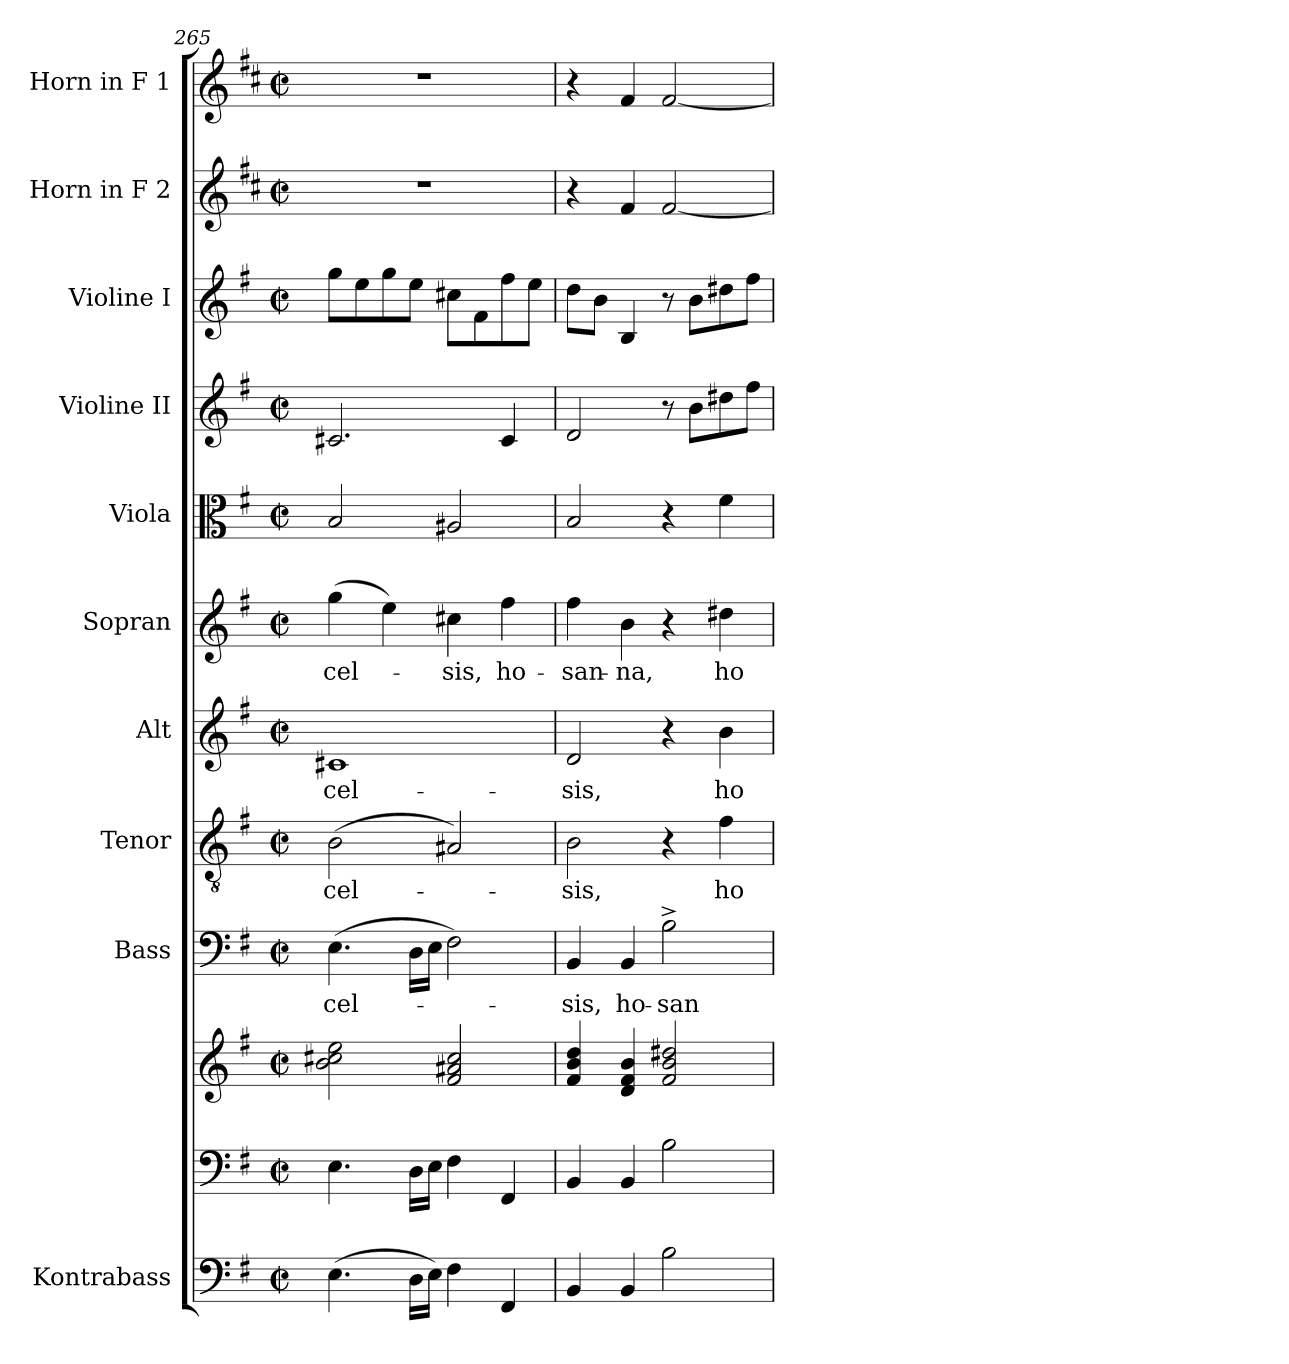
**kern	**kern	**kern	**kern	**text	**kern	**text	**kern	**text	**kern	**text	**kern	**kern	**kern	**kern	**kern
*part11	*part10	*part10	*part9	*part9	*part8	*part8	*part7	*part7	*part6	*part6	*part5	*part4	*part3	*part2	*part1
*staff12	*staff11	*staff10	*staff9	*staff9	*staff8	*staff8	*staff7	*staff7	*staff6	*staff6	*staff5	*staff4	*staff3	*staff2	*staff1
*I"Kontrabass	*	*	*I"Bass	*	*I"Tenor	*	*I"Alt	*	*I"Sopran	*	*I"Viola	*I"Violine II	*I"Violine I	*I"Horn in F 2	*I"Horn in F 1
*I'Kb.	*	*	*I'B.	*	*I'T.	*	*I'A.	*	*I'S.	*	*I'Vla.	*I'Vl. II	*I'Vl. I	*	*
!!LO:PB:g=z
*clefF4	*clefF4	*clefG2	*clefF4	*	*clefGv2	*	*clefG2	*	*clefG2	*	*clefC3	*clefG2	*clefG2	*clefG2	*clefG2
*ITrd7c12	*	*	*	*	*	*	*	*	*	*	*	*	*	*ITrd4c7	*ITrd4c7
*k[f#]	*k[f#]	*k[f#]	*k[f#]	*	*k[f#]	*	*k[f#]	*	*k[f#]	*	*k[f#]	*k[f#]	*k[f#]	*k[f#]	*k[f#]
*G:	*G:	*G:	*G:	*	*G:	*	*G:	*	*G:	*	*G:	*G:	*G:	*G:	*G:
*M2/2	*M2/2	*M2/2	*M2/2	*	*M2/2	*	*M2/2	*	*M2/2	*	*M2/2	*M2/2	*M2/2	*M2/2	*M2/2
*met(c|)	*met(c|)	*met(c|)	*met(c|)	*	*met(c|)	*	*met(c|)	*	*met(c|)	*	*met(c|)	*met(c|)	*met(c|)	*met(c|)	*met(c|)
=265	=265	=265	=265	=265	=265	=265	=265	=265	=265	=265	=265	=265	=265	=265	=265
!	!	!	!	!LO:LY:b	!	!LO:LY:b	!	!LO:LY:b	!	!LO:LY:b	!	!	!	!	!
(>4.EE\	4.E\	2b\ 2cc#X\ 2ee\	(>4.E\	-cel-	(>2B\	-cel-	1c#X	-cel-	(>4gg\	-cel-	2B/	2.c#X/	8gg\L	1r	1r
.	.	.	.	.	.	.	.	.	.	.	.	.	8ee\	.	.
.	.	.	.	.	.	.	.	.	4ee\)	.	.	.	8gg\	.	.
16DD\LL	16D\LL	.	16D\LL	.	.	.	.	.	.	.	.	.	8ee\J	.	.
16EE\JJ)	16E\JJ	.	16E\JJ	.	.	.	.	.	.	.	.	.	.	.	.
!	!	!	!	!	!	!	!	!	!	!LO:LY:b	!	!	!	!	!
4FF#\	4F#\	2f#/ 2a#X/ 2cc#/	2F#\)	.	2A#X/)	.	.	.	4cc#X\	-sis,	2A#X/	.	8cc#X\L	.	.
.	.	.	.	.	.	.	.	.	.	.	.	.	8f#\	.	.
!	!	!	!	!	!	!	!	!	!	!LO:LY:b	!	!	!	!	!
4FFF#/	4FF#/	.	.	.	.	.	.	.	4ff#\	ho-	.	4c#/	8ff#\	.	.
.	.	.	.	.	.	.	.	.	.	.	.	.	8ee\J	.	.
=266	=266	=266	=266	=266	=266	=266	=266	=266	=266	=266	=266	=266	=266	=266	=266
!	!	!	!	!LO:LY:b	!	!LO:LY:b	!	!LO:LY:b	!	!LO:LY:b	!	!	!	!	!
4BBB/	4BB/	4f#/ 4b/ 4dd/	4BB/	-sis,	2B\	-sis,	2d/	-sis,	4ff#\	-san-	2B/	2d/	8dd\L	4r	4r
.	.	.	.	.	.	.	.	.	.	.	.	.	8b\J	.	.
!	!	!	!	!LO:LY:b	!	!	!	!	!	!LO:LY:b	!	!	!	!	!
4BBB/	4BB/	4d/ 4f#/ 4b/	4BB/	ho-	.	.	.	.	4b\	-na,	.	.	4B/	4B/	4B/
!	!	!	!	!LO:LY:b	!	!	!	!	!	!	!	!	!	!	!
2BB\	2B\	2f#/ 2b/ 2dd#X/	2B^>\	-san-	4r	.	4r	.	4r	.	4r	8r	8r	[2B/	[2B/
.	.	.	.	.	.	.	.	.	.	.	.	8b\L	8b\L	.	.
!	!	!	!	!	!	!LO:LY:b	!	!LO:LY:b	!	!LO:LY:b	!	!	!	!	!
.	.	.	.	.	4f#\	ho-	4b\	ho-	4dd#X\	ho-	4f#\	8dd#X\	8dd#X\	.	.
.	.	.	.	.	.	.	.	.	.	.	.	8ff#\J	8ff#\J	.	.
=	=	=	=	=	=	=	=	=	=	=	=	=	=	=	=
*-	*-	*-	*-	*-	*-	*-	*-	*-	*-	*-	*-	*-	*-	*-	*-
